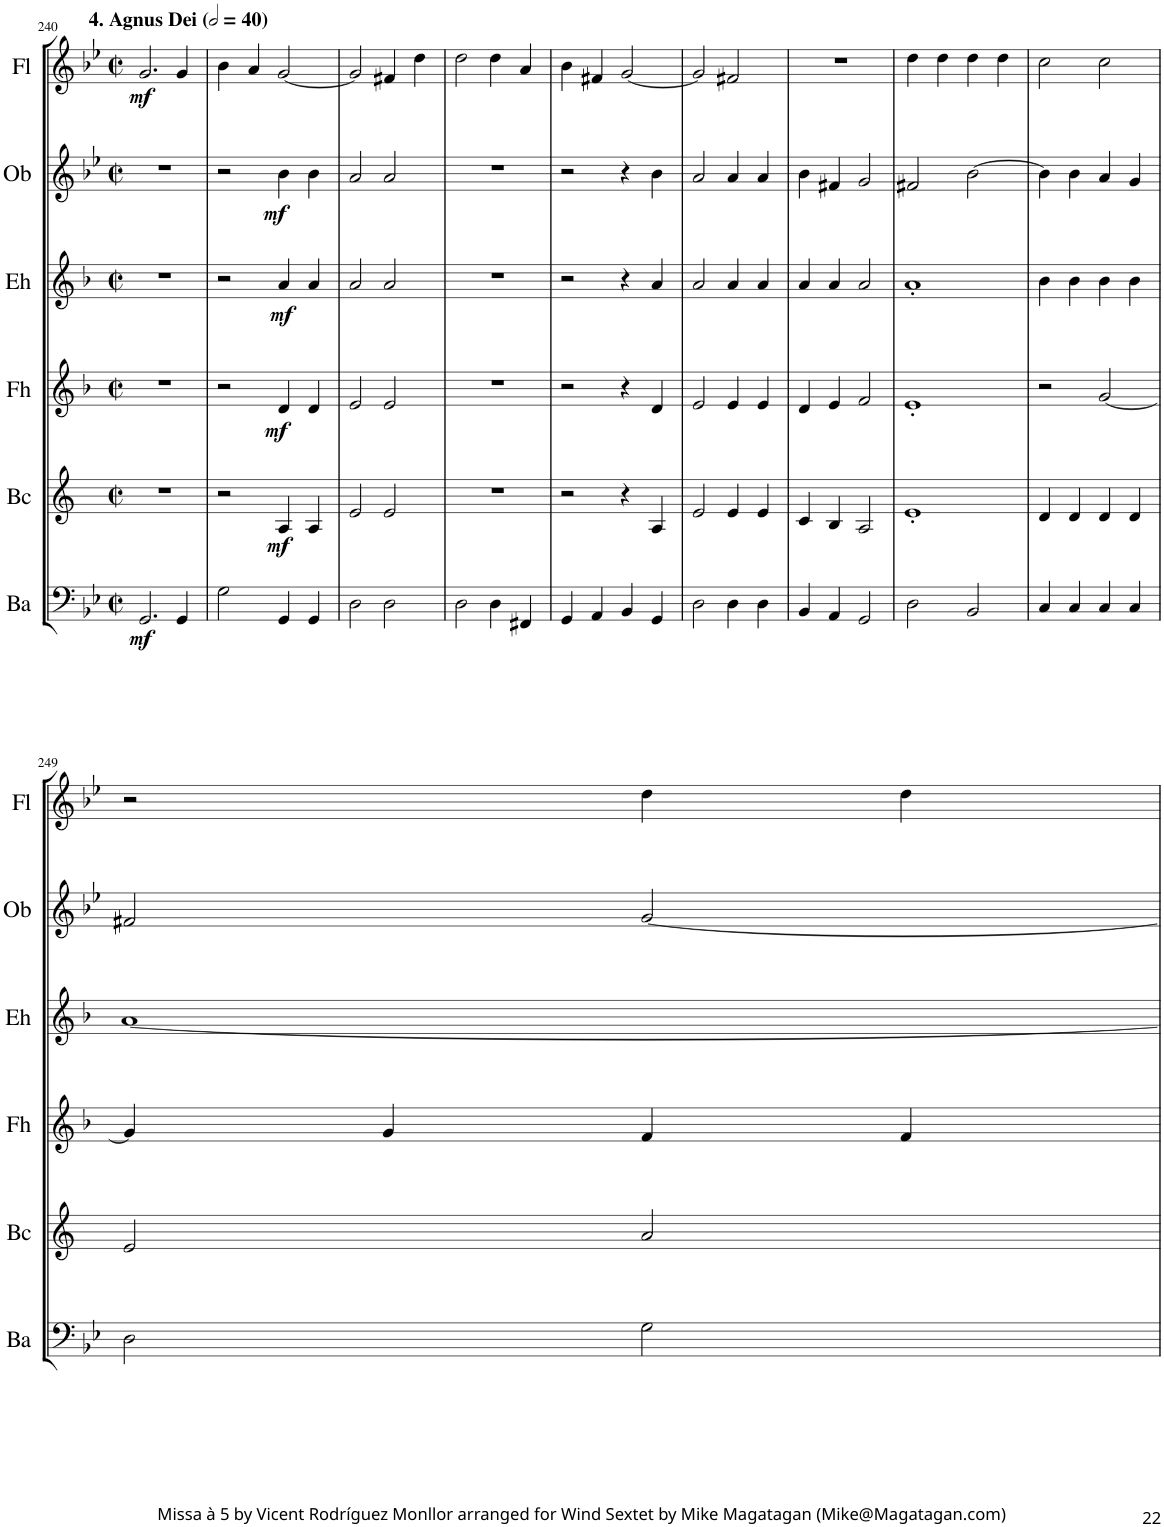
**kern	**dynam	**kern	**dynam	**kern	**dynam	**kern	**dynam	**kern	**dynam	**kern	**dynam
*part6	*part6	*part5	*part5	*part4	*part4	*part3	*part3	*part2	*part2	*part1	*part1
*staff6	*staff6	*staff5	*staff5	*staff4	*staff4	*staff3	*staff3	*staff2	*staff2	*staff1	*staff1
*I"Bassoon	*	*I"Bass Clarinet	*	*I"Horn in F	*	*I"English Horn	*	*I"Oboe	*	*I"Flute	*
*I'Ba	*	*I'Bc	*	*	*	*I'Eh	*	*I'Ob	*	*I'Fl	*
!!LO:PB:g=z
*clefF4	*	*clefG2	*	*clefG2	*	*clefG2	*	*clefG2	*	*clefG2	*
*	*	*Trd8c14	*	*Trd4c7	*	*Trd4c7	*	*	*	*	*
*k[b-e-]	*	*k[]	*	*k[b-]	*	*k[b-]	*	*k[b-e-]	*	*k[b-e-]	*
*M2/2	*	*M2/2	*	*M2/2	*	*M2/2	*	*M2/2	*	*M2/2	*
*met(c|)	*	*met(c|)	*	*met(c|)	*	*met(c|)	*	*met(c|)	*	*met(c|)	*
*MM80	*	*MM80	*	*MM80	*	*MM80	*	*MM80	*	*MM80	*
=240	=240	=240	=240	=240	=240	=240	=240	=240	=240	=240	=240
!	!	!	!	!	!	!	!	!	!	!LO:TX:a:B:t=4. Agnus Dei	!
!	!LO:DY:b	!	!	!	!	!	!	!	!	!	!LO:DY:b
2.GG/	mf	1r	.	1r	.	1r	.	1r	.	2.g/	mf
4GG/	.	.	.	.	.	.	.	.	.	4g/	.
=241	=241	=241	=241	=241	=241	=241	=241	=241	=241	=241	=241
2G\	.	2r	.	2r	.	2r	.	2r	.	4b-\	.
.	.	.	.	.	.	.	.	.	.	4a/	.
!	!	!	!LO:DY:b	!	!LO:DY:b	!	!LO:DY:b	!	!LO:DY:b	!	!
4GG/	.	4A/	mf	4d/	mf	4a/	mf	4b-\	mf	[2g/	.
4GG/	.	4A/	.	4d/	.	4a/	.	4b-\	.	.	.
=242	=242	=242	=242	=242	=242	=242	=242	=242	=242	=242	=242
2D\	.	2e/	.	2e/	.	2a/	.	2a/	.	2g/]	.
2D\	.	2e/	.	2e/	.	2a/	.	2a/	.	4f#X/	.
.	.	.	.	.	.	.	.	.	.	4dd\	.
=243	=243	=243	=243	=243	=243	=243	=243	=243	=243	=243	=243
2D\	.	1r	.	1r	.	1r	.	1r	.	2dd\	.
4D\	.	.	.	.	.	.	.	.	.	4dd\	.
4FF#X/	.	.	.	.	.	.	.	.	.	4a/	.
=244	=244	=244	=244	=244	=244	=244	=244	=244	=244	=244	=244
4GG/	.	2r	.	2r	.	2r	.	2r	.	4b-\	.
4AA/	.	.	.	.	.	.	.	.	.	4f#X/	.
4BB-/	.	4r	.	4r	.	4r	.	4r	.	[2g/	.
4GG/	.	4A/	.	4d/	.	4a/	.	4b-\	.	.	.
=245	=245	=245	=245	=245	=245	=245	=245	=245	=245	=245	=245
2D\	.	2e/	.	2e/	.	2a/	.	2a/	.	2g/]	.
4D\	.	4e/	.	4e/	.	4a/	.	4a/	.	2f#X/	.
4D\	.	4e/	.	4e/	.	4a/	.	4a/	.	.	.
=246	=246	=246	=246	=246	=246	=246	=246	=246	=246	=246	=246
4BB-/	.	4c/	.	4d/	.	4a/	.	4b-\	.	1r	.
4AA/	.	4B/	.	4e/	.	4a/	.	4f#X/	.	.	.
2GG/	.	2A/	.	2f/	.	2a/	.	2g/	.	.	.
=247	=247	=247	=247	=247	=247	=247	=247	=247	=247	=247	=247
2D\	.	1e'	.	1e'	.	1a'	.	2f#X/	.	4dd\	.
.	.	.	.	.	.	.	.	.	.	4dd\	.
2BB-/	.	.	.	.	.	.	.	[2b-\	.	4dd\	.
.	.	.	.	.	.	.	.	.	.	4dd\	.
=248	=248	=248	=248	=248	=248	=248	=248	=248	=248	=248	=248
4C/	.	4d/	.	2r	.	4b-\	.	4b-\]	.	2cc\	.
4C/	.	4d/	.	.	.	4b-\	.	4b-\	.	.	.
4C/	.	4d/	.	[2g/	.	4b-\	.	4a/	.	2cc\	.
4C/	.	4d/	.	.	.	4b-\	.	4g/	.	.	.
!!LO:LB:g=z
=249	=249	=249	=249	=249	=249	=249	=249	=249	=249	=249	=249
2D\	.	2e/	.	4g/]	.	[1a	.	2f#X/	.	2r	.
.	.	.	.	4g/	.	.	.	.	.	.	.
2G\	.	2a/	.	4f/	.	.	.	[2g/	.	4dd\	.
.	.	.	.	4f/	.	.	.	.	.	4dd\	.
=	=	=	=	=	=	=	=	=	=	=	=
*-	*-	*-	*-	*-	*-	*-	*-	*-	*-	*-	*-
